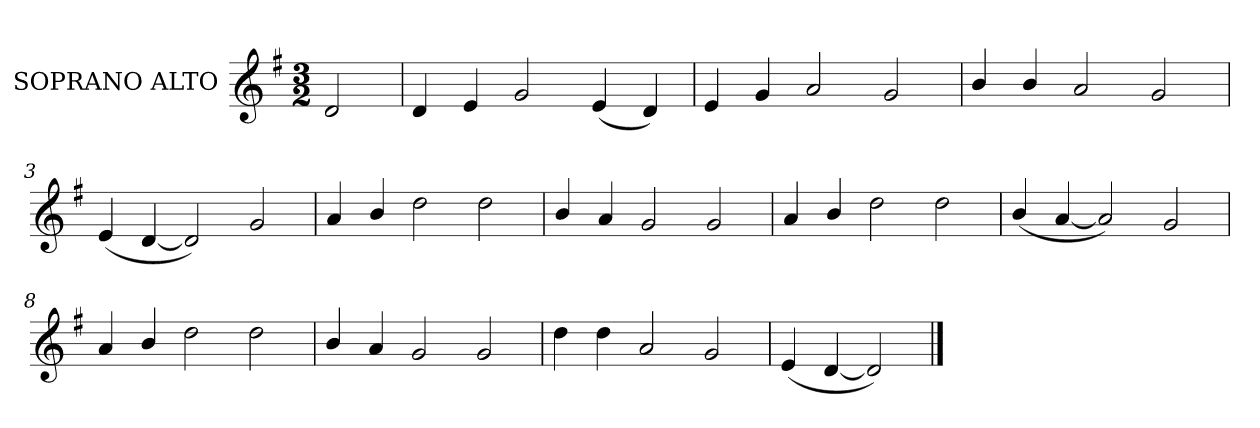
**kern
*part1
*staff1
*I"SOPRANO ALTO
*I'S. A.
!!LO:PB:g=z
*clefG2
*k[f#]
*G:
*M3/2
=
2di/
=
4di/
4ei/
2gi/
(4ei/
4di/)
=1
4ei/
4gi/
2ai/
2gi/
!!LO:LB:g=z
=2
4bi/
4bi/
2ai/
2gi/
=3
(4ei/
[4di/
2di/])
2gi/
=4
4ai/
4bi/
2ddi\
2ddi\
!!LO:LB:g=z
=5
4bi/
4ai/
2gi/
2gi/
=6
4ai/
4bi/
2ddi\
2ddi\
=7
(4bi/
[4ai/
2ai/])
2gi/
!!LO:LB:g=z
=8
4ai/
4bi/
2ddi\
2ddi\
=9
4bi/
4ai/
2gi/
2gi/
=10
4ddi\
4ddi\
2ai/
2gi/
=11
(4ei/
[4di/
2di/])
==
*-
